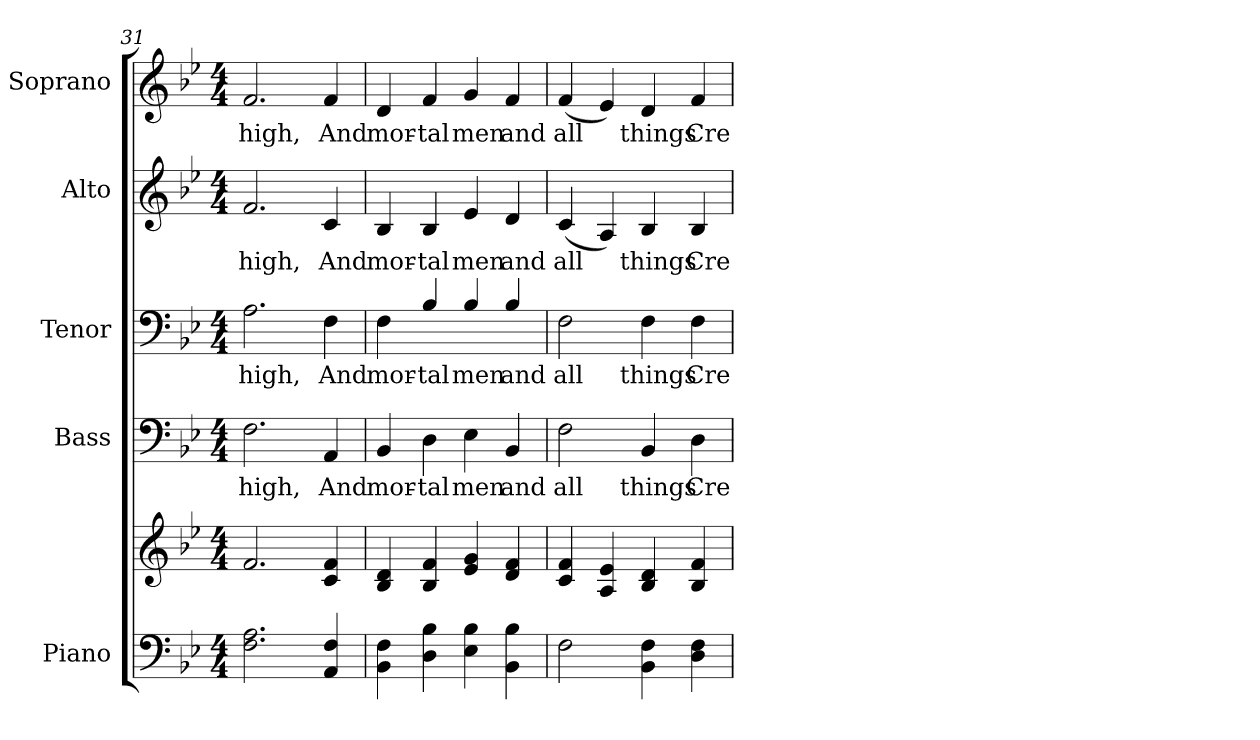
**kern	**kern	**kern	**text	**kern	**text	**kern	**text	**kern	**text
*part5	*part5	*part4	*part4	*part3	*part3	*part2	*part2	*part1	*part1
*staff6	*staff5	*staff4	*staff4	*staff3	*staff3	*staff2	*staff2	*staff1	*staff1
*I"Piano	*	*I"Bass	*	*I"Tenor	*	*I"Alto	*	*I"Soprano	*
*I'Pno.	*	*I'B.	*	*	*	*I'A.	*	*I'S.	*
*clefF4	*clefG2	*clefF4	*	*clefF4	*	*clefG2	*	*clefG2	*
*k[b-e-]	*k[b-e-]	*k[b-e-]	*	*k[b-e-]	*	*k[b-e-]	*	*k[b-e-]	*
*B-:	*B-:	*B-:	*	*B-:	*	*B-:	*	*B-:	*
*M4/4	*M4/4	*M4/4	*	*M4/4	*	*M4/4	*	*M4/4	*
=31	=31	=31	=31	=31	=31	=31	=31	=31	=31
!	!	!	!LO:LY:b:color=#000000	!	!	!	!	!	!
!	!	!	!	!	!LO:LY:b:color=#000000	!	!	!	!
!	!	!	!	!	!	!	!LO:LY:b:color=#000000	!	!
!	!	!	!	!	!	!	!	!	!LO:LY:b:color=#000000
2.Fi\ 2.Ai	2.fi/	2.Fi\	high,	2.Ai\	high,	2.fi/	high,	2.fi/	high,
!	!	!	!LO:LY:b:color=#000000	!	!	!	!	!	!
!	!	!	!	!	!LO:LY:b:color=#000000	!	!	!	!
!	!	!	!	!	!	!	!LO:LY:b:color=#000000	!	!
!	!	!	!	!	!	!	!	!	!LO:LY:b:color=#000000
4AAi/ 4Fi	4ci/ 4fi	4AAi/	And	4Fi\	And	4ci/	And	4fi/	And
=32	=32	=32	=32	=32	=32	=32	=32	=32	=32
!	!	!	!LO:LY:b:color=#000000	!	!	!	!	!	!
!	!	!	!	!	!LO:LY:b:color=#000000	!	!	!	!
!	!	!	!	!	!	!	!LO:LY:b:color=#000000	!	!
!	!	!	!	!	!	!	!	!	!LO:LY:b:color=#000000
4BB-i\ 4Fi	4B-i/ 4di	4BB-i/	mor-	4Fi\	mor-	4B-i/	mor-	4di/	mor-
!	!	!	!LO:LY:b:color=#000000	!	!	!	!	!	!
!	!	!	!	!	!LO:LY:b:color=#000000	!	!	!	!
!	!	!	!	!	!	!	!LO:LY:b:color=#000000	!	!
!	!	!	!	!	!	!	!	!	!LO:LY:b:color=#000000
4Di\ 4B-i	4B-i/ 4fi	4Di\	-tal	4B-i/	-tal	4B-i/	-tal	4fi/	-tal
!	!	!	!LO:LY:b:color=#000000	!	!	!	!	!	!
!	!	!	!	!	!LO:LY:b:color=#000000	!	!	!	!
!	!	!	!	!	!	!	!LO:LY:b:color=#000000	!	!
!	!	!	!	!	!	!	!	!	!LO:LY:b:color=#000000
4E-i\ 4B-i	4e-i/ 4gi	4E-i\	men	4B-i/	men	4e-i/	men	4gi/	men
!	!	!	!LO:LY:b:color=#000000	!	!	!	!	!	!
!	!	!	!	!	!LO:LY:b:color=#000000	!	!	!	!
!	!	!	!	!	!	!	!LO:LY:b:color=#000000	!	!
!	!	!	!	!	!	!	!	!	!LO:LY:b:color=#000000
4BB-i\ 4B-i	4di/ 4fi	4BB-i/	and	4B-i/	and	4di/	and	4fi/	and
!!LO:PB:g=z
=33	=33	=33	=33	=33	=33	=33	=33	=33	=33
!	!	!	!LO:LY:b:color=#000000	!	!	!	!	!	!
!	!	!	!	!	!LO:LY:b:color=#000000	!	!	!	!
!	!	!	!	!	!	!	!LO:LY:b:color=#000000	!	!
!	!	!	!	!	!	!	!	!	!LO:LY:b:color=#000000
2Fi\	4ci/ 4fi	2Fi\	all	2Fi\	all	(4ci/	all	(4fi/	all
.	4Ai/ 4e-i	.	.	.	.	4Ai/)	.	4e-i/)	.
!	!	!	!LO:LY:b:color=#000000	!	!	!	!	!	!
!	!	!	!	!	!LO:LY:b:color=#000000	!	!	!	!
!	!	!	!	!	!	!	!LO:LY:b:color=#000000	!	!
!	!	!	!	!	!	!	!	!	!LO:LY:b:color=#000000
4BB-i\ 4Fi	4B-i/ 4di	4BB-i/	things	4Fi\	things	4B-i/	things	4di/	things
!	!	!	!LO:LY:b:color=#000000	!	!	!	!	!	!
!	!	!	!	!	!LO:LY:b:color=#000000	!	!	!	!
!	!	!	!	!	!	!	!LO:LY:b:color=#000000	!	!
!	!	!	!	!	!	!	!	!	!LO:LY:b:color=#000000
4Di\ 4Fi	4B-i/ 4fi	4Di\	Cre-	4Fi\	Cre-	4B-i/	Cre-	4fi/	Cre-
=	=	=	=	=	=	=	=	=	=
*-	*-	*-	*-	*-	*-	*-	*-	*-	*-
